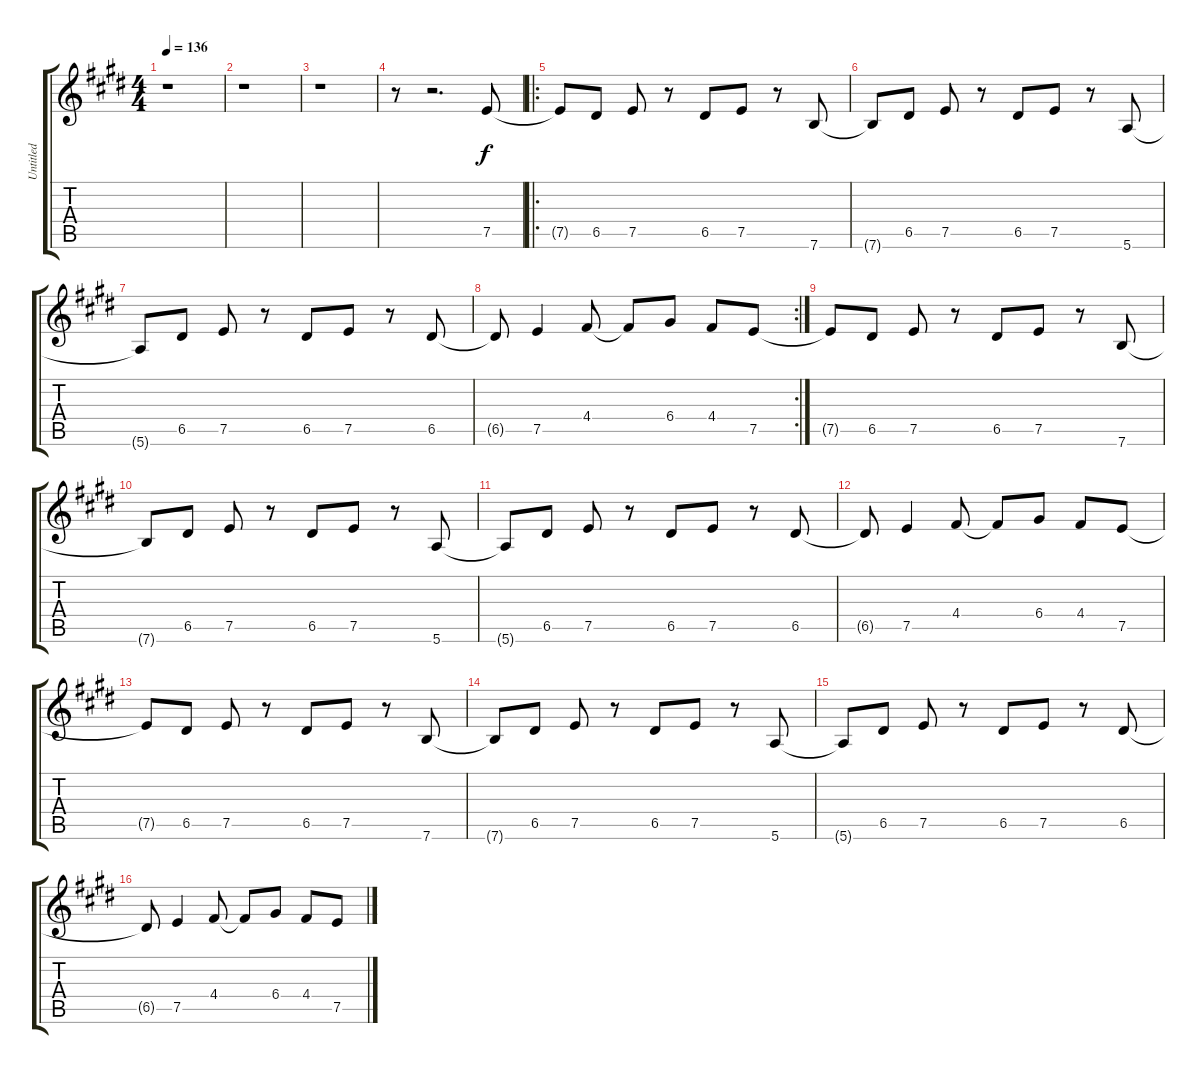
\track ("Untitled" "Untitled") {instrument distortionguitar}
\staff {score tabs}
\tuning (E4 B3 G3 D3 A2 E2) {hide}
\ts (4 4)
\tempo 136
\clef g2
\ks e
r.1{dy f instrument distortionguitar} |
r.1 |
r.1 |
\ks c#minor
r.8 r.2{d} 7.5.8 |
\ro
7.5{t}.8 6.5.8 7.5.8 r.8 6.5.8 7.5.8 r.8 7.6.8 |
7.6{t}.8 6.5.8 7.5.8 r.8 6.5.8 7.5.8 r.8 5.6.8 |
5.6{t}.8 6.5.8 7.5.8 r.8 6.5.8 7.5.8 r.8 6.5.8 |
\rc 2
6.5{t}.8 7.5.4 4.4.8 4.4{t}.8 6.4.8 4.4.8 7.5.8 |
7.5{t}.8 6.5.8 7.5.8 r.8 6.5.8 7.5.8 r.8 7.6.8 |
7.6{t}.8 6.5.8 7.5.8 r.8 6.5.8 7.5.8 r.8 5.6.8 |
5.6{t}.8 6.5.8 7.5.8 r.8 6.5.8 7.5.8 r.8 6.5.8 |
6.5{t}.8 7.5.4 4.4.8 4.4{t}.8 6.4.8 4.4.8 7.5.8 |
7.5{t}.8 6.5.8 7.5.8 r.8 6.5.8 7.5.8 r.8 7.6.8 |
7.6{t}.8 6.5.8 7.5.8 r.8 6.5.8 7.5.8 r.8 5.6.8 |
5.6{t}.8 6.5.8 7.5.8 r.8 6.5.8 7.5.8 r.8 6.5.8 |
6.5{t}.8 7.5.4 4.4.8 4.4{t}.8 6.4.8 4.4.8 7.5.8
